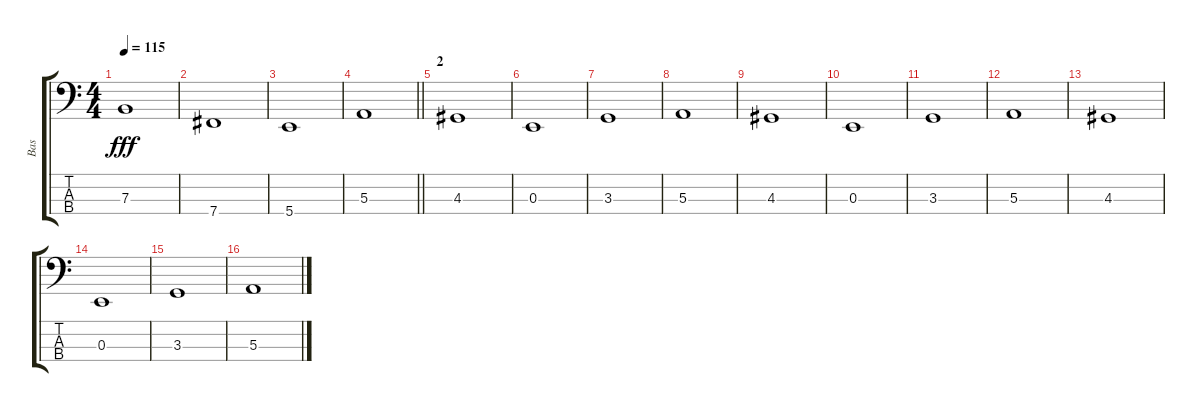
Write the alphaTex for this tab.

\track ("Bas" "Bas") {instrument electricbassfinger}
\staff {score tabs}
\tuning (D2 A1 E1 B0) {hide}
\ts (4 4)
\tempo 115
\clef f4
\ks c
7.3.1{dy fff} |
7.4.1 |
5.4.1 |
\barLineRight lightlight
5.3.1 |
\section ("" "2")
4.3.1 |
0.3.1 |
3.3.1 |
5.3.1 |
4.3.1 |
0.3.1 |
3.3.1 |
5.3.1 |
4.3.1 |
0.3.1 |
3.3.1 |
5.3.1
